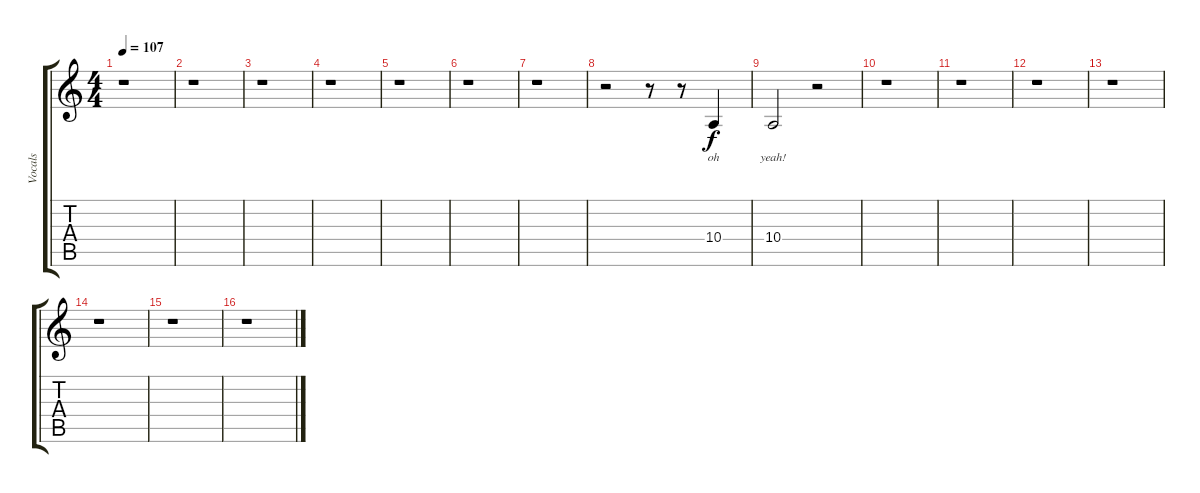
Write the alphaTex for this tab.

\track ("Vocals" "Vocals") {instrument trombone}
\staff {score tabs}
\tuning (Eb4 B3 Gb3 B2 Gb2 B1) {hide}
\ts (4 4)
\tempo 107
\clef g2
\ks c
r.1{dy f} |
r.1 |
r.1 |
r.1 |
r.1 |
r.1 |
r.1 |
r.2 r.8 r.8 10.4.4{lyrics (0 "oh") lyrics (1 "") lyrics (2 "") lyrics (3 "") lyrics (4 "")} |
10.4.2{lyrics (0 "yeah!") lyrics (1 "") lyrics (2 "") lyrics (3 "") lyrics (4 "")} r.2 |
r.1 |
r.1 |
r.1 |
r.1 |
r.1 |
r.1 |
r.1
